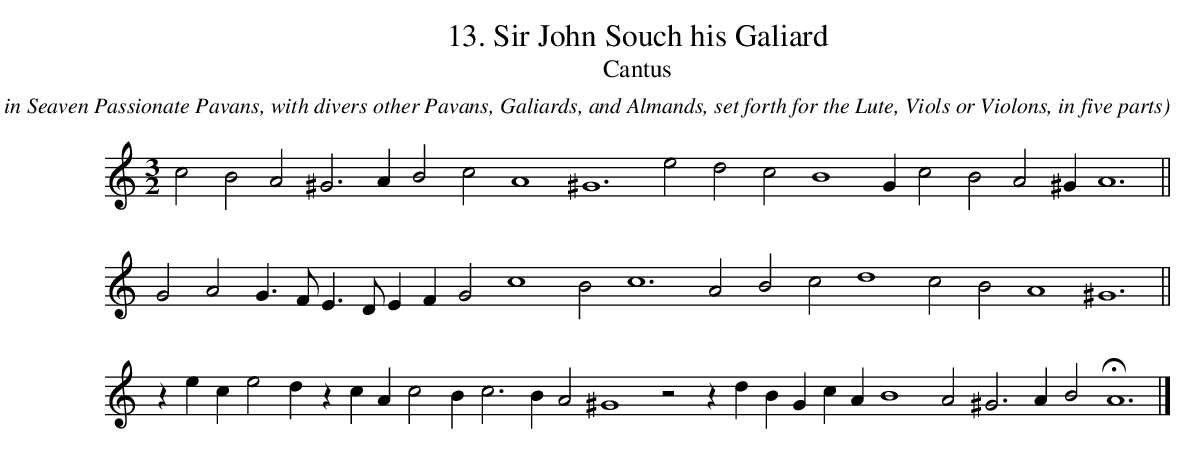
X:1
T:13. Sir John Souch his Galiard
T:Cantus
C: John Dowland
O: From Lachrimae, or Seaven Teares figured in Seaven Passionate Pavans, with divers other Pavans, Galiards, and Almands, set forth for the Lute, Viols or Violons, in five parts
L:1/4
M:3/2
K:A min
c2 B2 A2 ^G3 A B2 c2 A4 ^G6 e2 d2 c2 B4 G c2 B2 A2 ^G A6 ||
G2 A2 G > F E > D E F G2 c4 B2 c6 A2 B2 c2 d4 c2 B2 A4 ^G6 ||
z e c e2 d z c A c2 B c3 B A2 ^G4 z2 z d B G c A B4 A2 ^G3 A B2 HA6 |]
